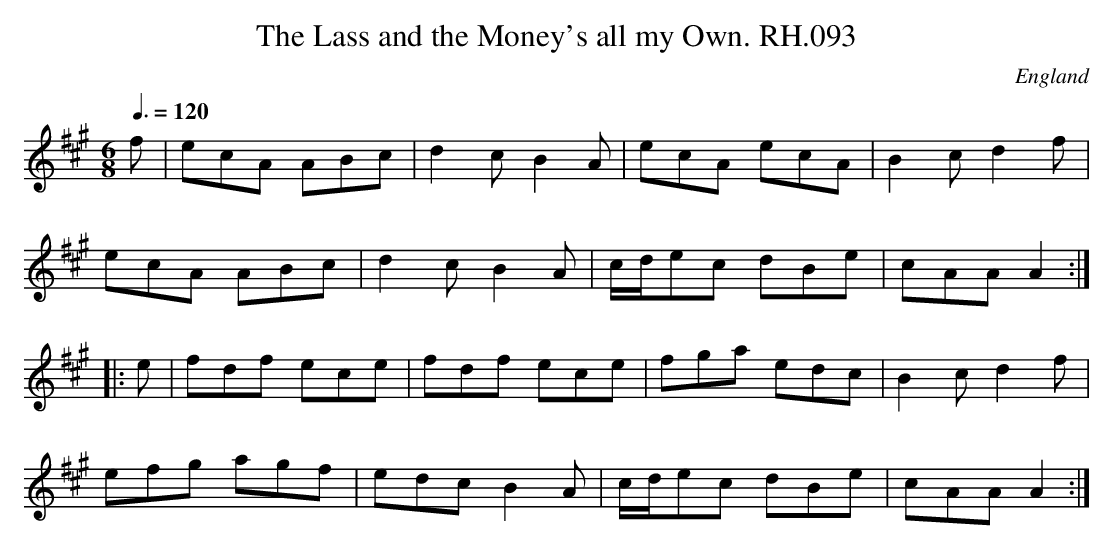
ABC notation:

X:1
T:Lass and the Money's all my Own. RH.093, The
O:England
M:6/8
L:1/8
Q:3/8=120
K:A
f|ecA ABc|d2c B2A|ecA ecA|B2c d2f|
ecA ABc|d2c B2A|c/d/ec dBe|cAA A2:|
|:e|fdf ece|fdf ece|fga edc|B2c d2f|
efg agf|edc B2A|c/d/ec dBe|cAA A2:|
